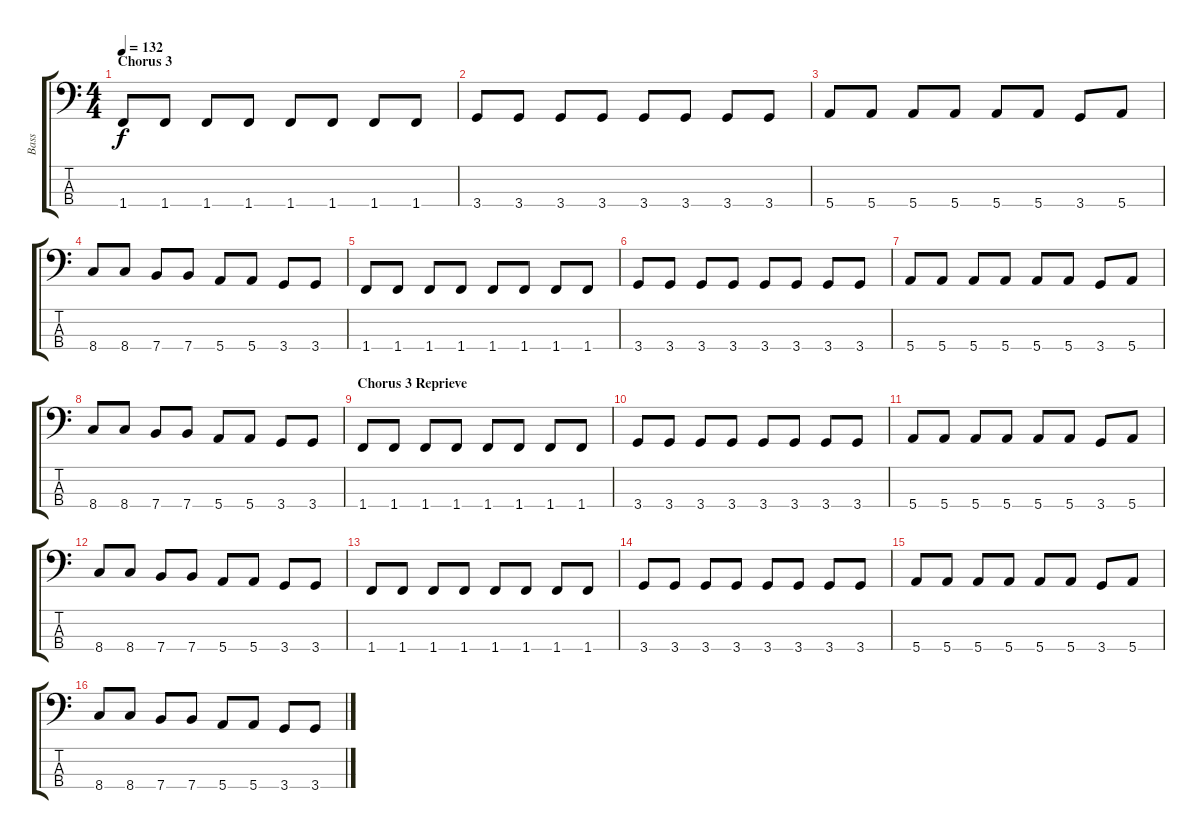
\track ("Bass" "Bass") {instrument electricbassfinger}
\staff {score tabs}
\tuning (G2 D2 A1 E1) {hide}
\ts (4 4)
\section ("" "Chorus 3")
\tempo 132
\clef f4
\ks c
1.4.8{dy f} 1.4.8 1.4.8 1.4.8 1.4.8 1.4.8 1.4.8 1.4.8 |
3.4.8 3.4.8 3.4.8 3.4.8 3.4.8 3.4.8 3.4.8 3.4.8 |
5.4.8 5.4.8 5.4.8 5.4.8 5.4.8 5.4.8 3.4.8 5.4.8 |
8.4.8 8.4.8 7.4.8 7.4.8 5.4.8 5.4.8 3.4.8 3.4.8 |
1.4.8 1.4.8 1.4.8 1.4.8 1.4.8 1.4.8 1.4.8 1.4.8 |
3.4.8 3.4.8 3.4.8 3.4.8 3.4.8 3.4.8 3.4.8 3.4.8 |
5.4.8 5.4.8 5.4.8 5.4.8 5.4.8 5.4.8 3.4.8 5.4.8 |
8.4.8 8.4.8 7.4.8 7.4.8 5.4.8 5.4.8 3.4.8 3.4.8 |
\section ("" "Chorus 3 Reprieve")
1.4.8 1.4.8 1.4.8 1.4.8 1.4.8 1.4.8 1.4.8 1.4.8 |
3.4.8 3.4.8 3.4.8 3.4.8 3.4.8 3.4.8 3.4.8 3.4.8 |
5.4.8 5.4.8 5.4.8 5.4.8 5.4.8 5.4.8 3.4.8 5.4.8 |
8.4.8 8.4.8 7.4.8 7.4.8 5.4.8 5.4.8 3.4.8 3.4.8 |
1.4.8 1.4.8 1.4.8 1.4.8 1.4.8 1.4.8 1.4.8 1.4.8 |
3.4.8 3.4.8 3.4.8 3.4.8 3.4.8 3.4.8 3.4.8 3.4.8 |
5.4.8 5.4.8 5.4.8 5.4.8 5.4.8 5.4.8 3.4.8 5.4.8 |
8.4.8 8.4.8 7.4.8 7.4.8 5.4.8 5.4.8 3.4.8 3.4.8
